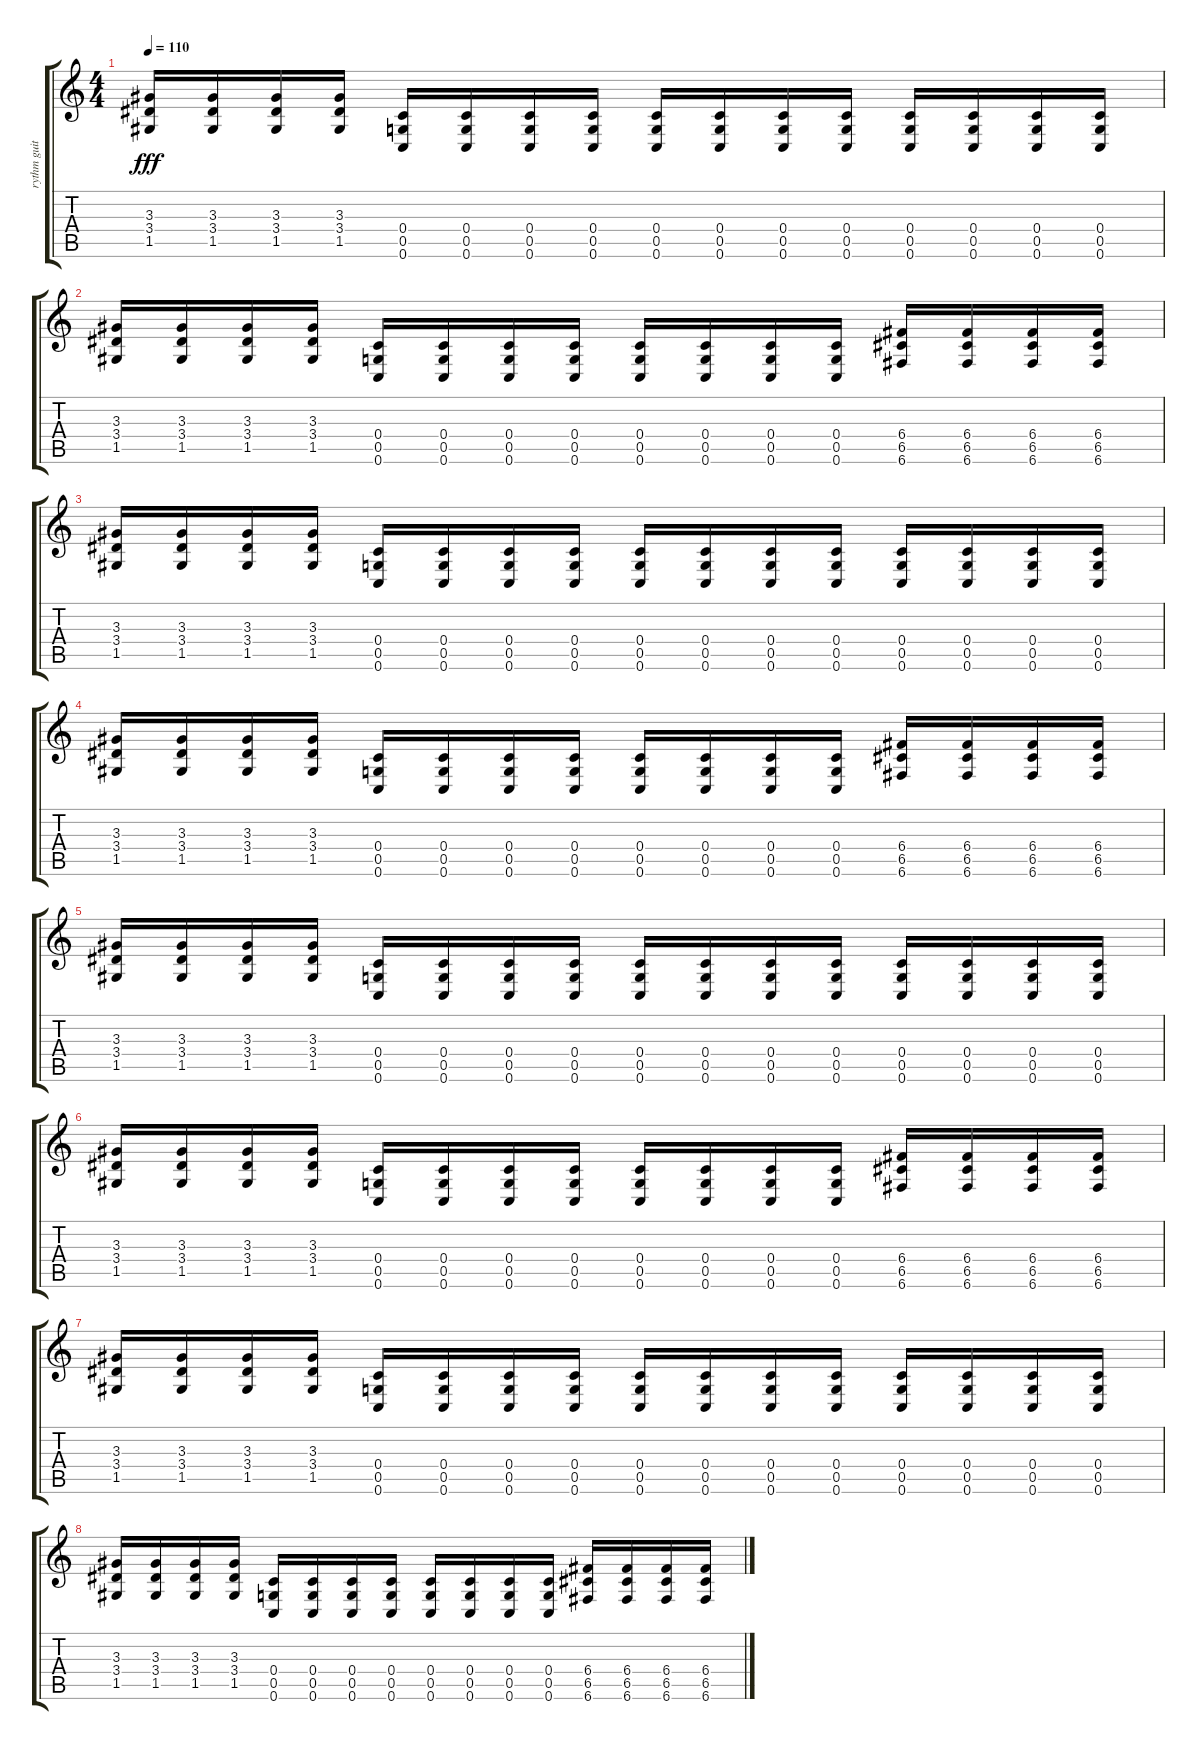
\track ("rythm guitar" "rythm guit") {instrument distortionguitar}
\staff {score tabs}
\tuning (D4 A3 F3 C3 G2 C2) {hide}
\ts (4 4)
\tempo 110
\clef g2
\ks c
(3.3 3.4 1.5).16{dy fff} (3.3 3.4 1.5).16 (3.3 3.4 1.5).16 (3.3 3.4 1.5).16 (0.4 0.5 0.6).16 (0.4 0.5 0.6).16 (0.4 0.5 0.6).16 (0.4 0.5 0.6).16 (0.4 0.5 0.6).16 (0.4 0.5 0.6).16 (0.4 0.5 0.6).16 (0.4 0.5 0.6).16 (0.4 0.5 0.6).16 (0.4 0.5 0.6).16 (0.4 0.5 0.6).16 (0.4 0.5 0.6).16 |
(3.3 3.4 1.5).16 (3.3 3.4 1.5).16 (3.3 3.4 1.5).16 (3.3 3.4 1.5).16 (0.4 0.5 0.6).16 (0.4 0.5 0.6).16 (0.4 0.5 0.6).16 (0.4 0.5 0.6).16 (0.4 0.5 0.6).16 (0.4 0.5 0.6).16 (0.4 0.5 0.6).16 (0.4 0.5 0.6).16 (6.4 6.5 6.6).16 (6.4 6.5 6.6).16 (6.4 6.5 6.6).16 (6.4 6.5 6.6).16 |
(3.3 3.4 1.5).16 (3.3 3.4 1.5).16 (3.3 3.4 1.5).16 (3.3 3.4 1.5).16 (0.4 0.5 0.6).16 (0.4 0.5 0.6).16 (0.4 0.5 0.6).16 (0.4 0.5 0.6).16 (0.4 0.5 0.6).16 (0.4 0.5 0.6).16 (0.4 0.5 0.6).16 (0.4 0.5 0.6).16 (0.4 0.5 0.6).16 (0.4 0.5 0.6).16 (0.4 0.5 0.6).16 (0.4 0.5 0.6).16 |
(3.3 3.4 1.5).16 (3.3 3.4 1.5).16 (3.3 3.4 1.5).16 (3.3 3.4 1.5).16 (0.4 0.5 0.6).16 (0.4 0.5 0.6).16 (0.4 0.5 0.6).16 (0.4 0.5 0.6).16 (0.4 0.5 0.6).16 (0.4 0.5 0.6).16 (0.4 0.5 0.6).16 (0.4 0.5 0.6).16 (6.4 6.5 6.6).16 (6.4 6.5 6.6).16 (6.4 6.5 6.6).16 (6.4 6.5 6.6).16 |
(3.3 3.4 1.5).16 (3.3 3.4 1.5).16 (3.3 3.4 1.5).16 (3.3 3.4 1.5).16 (0.4 0.5 0.6).16 (0.4 0.5 0.6).16 (0.4 0.5 0.6).16 (0.4 0.5 0.6).16 (0.4 0.5 0.6).16 (0.4 0.5 0.6).16 (0.4 0.5 0.6).16 (0.4 0.5 0.6).16 (0.4 0.5 0.6).16 (0.4 0.5 0.6).16 (0.4 0.5 0.6).16 (0.4 0.5 0.6).16 |
(3.3 3.4 1.5).16 (3.3 3.4 1.5).16 (3.3 3.4 1.5).16 (3.3 3.4 1.5).16 (0.4 0.5 0.6).16 (0.4 0.5 0.6).16 (0.4 0.5 0.6).16 (0.4 0.5 0.6).16 (0.4 0.5 0.6).16 (0.4 0.5 0.6).16 (0.4 0.5 0.6).16 (0.4 0.5 0.6).16 (6.4 6.5 6.6).16 (6.4 6.5 6.6).16 (6.4 6.5 6.6).16 (6.4 6.5 6.6).16 |
(3.3 3.4 1.5).16 (3.3 3.4 1.5).16 (3.3 3.4 1.5).16 (3.3 3.4 1.5).16 (0.4 0.5 0.6).16 (0.4 0.5 0.6).16 (0.4 0.5 0.6).16 (0.4 0.5 0.6).16 (0.4 0.5 0.6).16 (0.4 0.5 0.6).16 (0.4 0.5 0.6).16 (0.4 0.5 0.6).16 (0.4 0.5 0.6).16 (0.4 0.5 0.6).16 (0.4 0.5 0.6).16 (0.4 0.5 0.6).16 |
(3.3 3.4 1.5).16 (3.3 3.4 1.5).16 (3.3 3.4 1.5).16 (3.3 3.4 1.5).16 (0.4 0.5 0.6).16 (0.4 0.5 0.6).16 (0.4 0.5 0.6).16 (0.4 0.5 0.6).16 (0.4 0.5 0.6).16 (0.4 0.5 0.6).16 (0.4 0.5 0.6).16 (0.4 0.5 0.6).16 (6.4 6.5 6.6).16 (6.4 6.5 6.6).16 (6.4 6.5 6.6).16 (6.4 6.5 6.6).16
